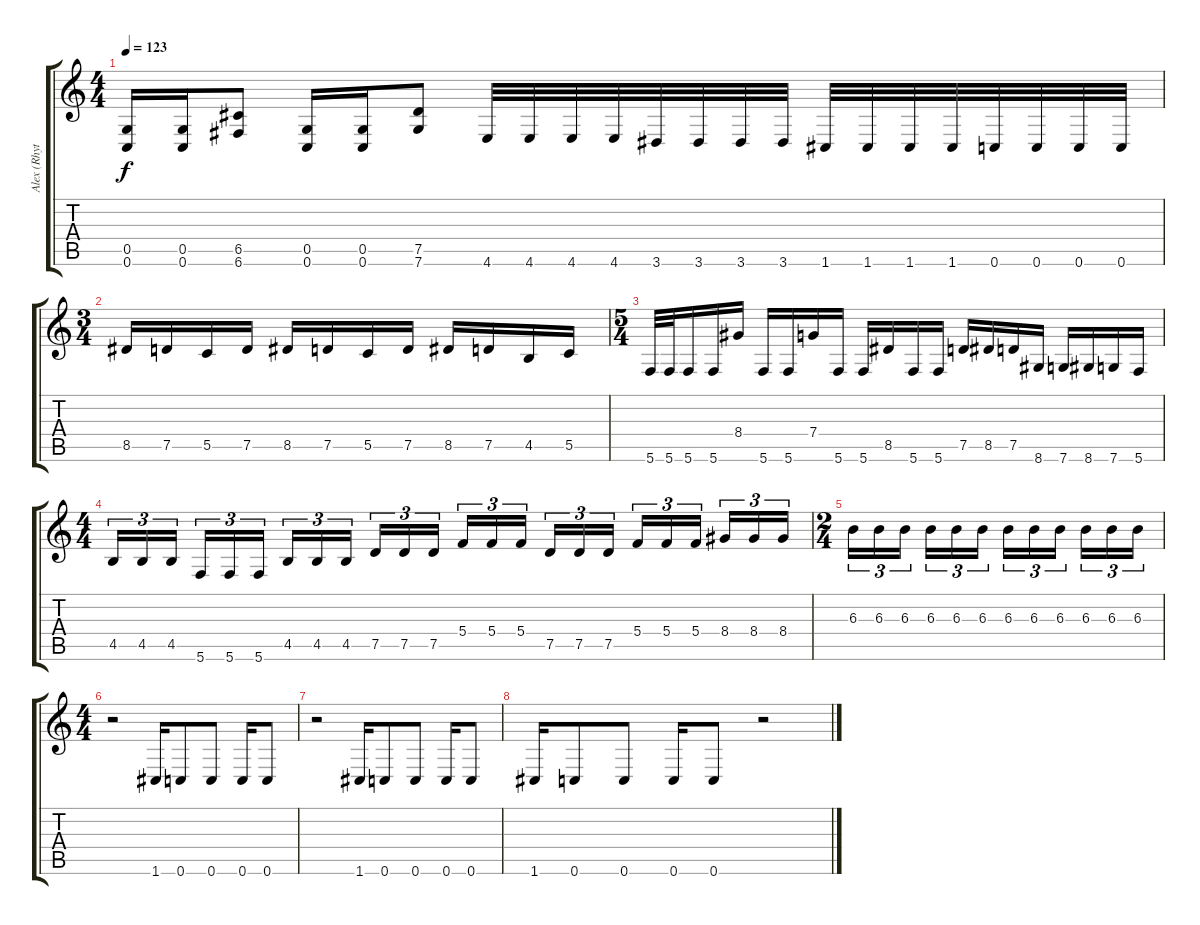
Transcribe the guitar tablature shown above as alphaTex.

\track ("Alex (Rhythm Guitar)" "Alex (Rhyt") {instrument distortionguitar}
\staff {score tabs}
\tuning (D4 A3 F3 C3 G2 C2) {hide}
\ts (4 4)
\tempo 123
\clef g2
\ks c
(0.5 0.6).16{dy f} (0.5 0.6).16 (6.5 6.6).8 (0.5 0.6).16 (0.5 0.6).16 (7.5 7.6).8 4.6.32 4.6.32 4.6.32 4.6.32 3.6.32 3.6.32 3.6.32 3.6.32 1.6.32 1.6.32 1.6.32 1.6.32 0.6.32 0.6.32 0.6.32 0.6.32 |
\ts (3 4)
8.5.16 7.5.16 5.5.16 7.5.16 8.5.16 7.5.16 5.5.16 7.5.16 8.5.16 7.5.16 4.5.16 5.5.16 |
\ts (5 4)
5.6.32 5.6.32 5.6.16 5.6.16 8.4.16 5.6.16 5.6.16 7.4.16 5.6.16 5.6.16 8.5.16 5.6.16 5.6.16 7.5.16 8.5.16 7.5.16 8.6.16 7.6.16 8.6.16 7.6.16 5.6.16 |
\ts (4 4)
4.5.16{tu (3 2)} 4.5.16{tu (3 2)} 4.5.16{tu (3 2) beam splitsecondary} 5.6.16{tu (3 2)} 5.6.16{tu (3 2)} 5.6.16{tu (3 2)} 4.5.16{tu (3 2)} 4.5.16{tu (3 2)} 4.5.16{tu (3 2) beam splitsecondary} 7.5.16{tu (3 2)} 7.5.16{tu (3 2)} 7.5.16{tu (3 2)} 5.4.16{tu (3 2)} 5.4.16{tu (3 2)} 5.4.16{tu (3 2) beam splitsecondary} 7.5.16{tu (3 2)} 7.5.16{tu (3 2)} 7.5.16{tu (3 2)} 5.4.16{tu (3 2)} 5.4.16{tu (3 2)} 5.4.16{tu (3 2) beam splitsecondary} 8.4.16{tu (3 2)} 8.4.16{tu (3 2)} 8.4.16{tu (3 2)} |
\ts (2 4)
6.3.16{tu (3 2)} 6.3.16{tu (3 2)} 6.3.16{tu (3 2) beam splitsecondary} 6.3.16{tu (3 2)} 6.3.16{tu (3 2)} 6.3.16{tu (3 2)} 6.3.16{tu (3 2)} 6.3.16{tu (3 2)} 6.3.16{tu (3 2) beam splitsecondary} 6.3.16{tu (3 2)} 6.3.16{tu (3 2)} 6.3.16{tu (3 2)} |
\ts (4 4)
r.2 1.6.16 0.6.8 0.6.8 0.6.16 0.6.8 |
r.2 1.6.16 0.6.8 0.6.8 0.6.16 0.6.8 |
1.6.16 0.6.8 0.6.8 0.6.16 0.6.8 r.2
